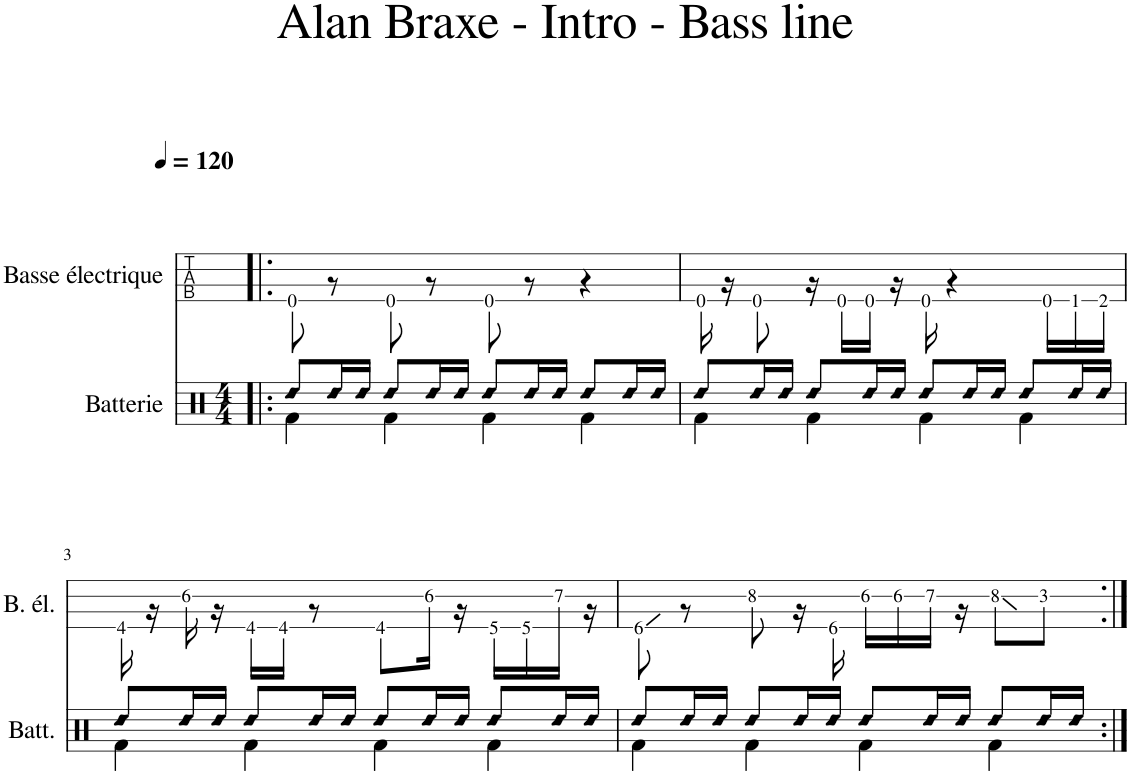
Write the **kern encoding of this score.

**kern	**kern
*part2	*part1
*staff2	*staff1
*I"Batterie	*I"Basse électrique
*I'Batt.	*I'B. él.
*	*stria4
*clefX	*
*	*Trd7c12
*k[]	*k[]
*M4/4	*M4/4
*MM120	*MM120
=1!|:	=1!|:
!LO:N:head=diamond	!
*^	*
8Rdd/L	4Rf\	8EE\
!LO:N:head=diamond	!	!
16Rdd/L	.	8r
!LO:N:head=diamond	!	!
16Rdd/JJ	.	.
!LO:N:head=diamond	!	!
8Rdd/L	4Rf\	8EE\
!LO:N:head=diamond	!	!
16Rdd/L	.	8r
!LO:N:head=diamond	!	!
16Rdd/JJ	.	.
!LO:N:head=diamond	!	!
8Rdd/L	4Rf\	8EE\
!LO:N:head=diamond	!	!
16Rdd/L	.	8r
!LO:N:head=diamond	!	!
16Rdd/JJ	.	.
!LO:N:head=diamond	!	!
8Rdd/L	4Rf\	4r
!LO:N:head=diamond	!	!
16Rdd/L	.	.
!LO:N:head=diamond	!	!
16Rdd/JJ	.	.
=2	=2	=2
!LO:N:head=diamond	!	!
8Rdd/L	4Rf\	16EE\
.	.	16r
!LO:N:head=diamond	!	!
16Rdd/L	.	8EE\
!LO:N:head=diamond	!	!
16Rdd/JJ	.	.
!LO:N:head=diamond	!	!
8Rdd/L	4Rf\	16r
.	.	16EE\LL
!LO:N:head=diamond	!	!
16Rdd/L	.	16EE\JJ
!LO:N:head=diamond	!	!
16Rdd/JJ	.	16r
!LO:N:head=diamond	!	!
8Rdd/L	4Rf\	16EE\
.	.	4r
!LO:N:head=diamond	!	!
16Rdd/L	.	.
!LO:N:head=diamond	!	!
16Rdd/JJ	.	.
!LO:N:head=diamond	!	!
8Rdd/L	4Rf\	.
.	.	16EE\LL
!LO:N:head=diamond	!	!
16Rdd/L	.	16FF\
!LO:N:head=diamond	!	!
16Rdd/JJ	.	16FF#\JJ
!!LO:LB:g=z
=3	=3	=3
!LO:N:head=diamond	!	!
8Rdd/L	4Rf\	16GG#\
.	.	16r
!LO:N:head=diamond	!	!
16Rdd/L	.	16G#\
!LO:N:head=diamond	!	!
16Rdd/JJ	.	16r
!LO:N:head=diamond	!	!
8Rdd/L	4Rf\	16GG#\LL
.	.	16GG#\JJ
!LO:N:head=diamond	!	!
16Rdd/L	.	8r
!LO:N:head=diamond	!	!
16Rdd/JJ	.	.
!LO:N:head=diamond	!	!
8Rdd/L	4Rf\	8GG#\L
!LO:N:head=diamond	!	!
16Rdd/L	.	16G#\Jk
!LO:N:head=diamond	!	!
16Rdd/JJ	.	16r
!LO:N:head=diamond	!	!
8Rdd/L	4Rf\	16AA\LL
.	.	16AA\
!LO:N:head=diamond	!	!
16Rdd/L	.	16A\JJ
!LO:N:head=diamond	!	!
16Rdd/JJ	.	16r
=4	=4	=4
!LO:N:head=diamond	!	!
8Rdd/L	4Rf\	8AA#\
!LO:N:head=diamond	!	!
16Rdd/L	.	8r
!LO:N:head=diamond	!	!
16Rdd/JJ	.	.
!LO:N:head=diamond	!	!
8Rdd/L	4Rf\	8A#\
!LO:N:head=diamond	!	!
16Rdd/L	.	16r
!LO:N:head=diamond	!	!
16Rdd/JJ	.	16AA#\
!LO:N:head=diamond	!	!
8Rdd/L	4Rf\	16G#\LL
.	.	16A-\
!LO:N:head=diamond	!	!
16Rdd/L	.	16A\JJ
!LO:N:head=diamond	!	!
16Rdd/JJ	.	16r
!LO:N:head=diamond	!	!
8Rdd/L	4Rf\	8A#\L
!LO:N:head=diamond	!	!
16Rdd/L	.	8F\J
!LO:N:head=diamond	!	!
16Rdd/JJ	.	.
*v	*v	*
=:|!	=:|!
*-	*-
